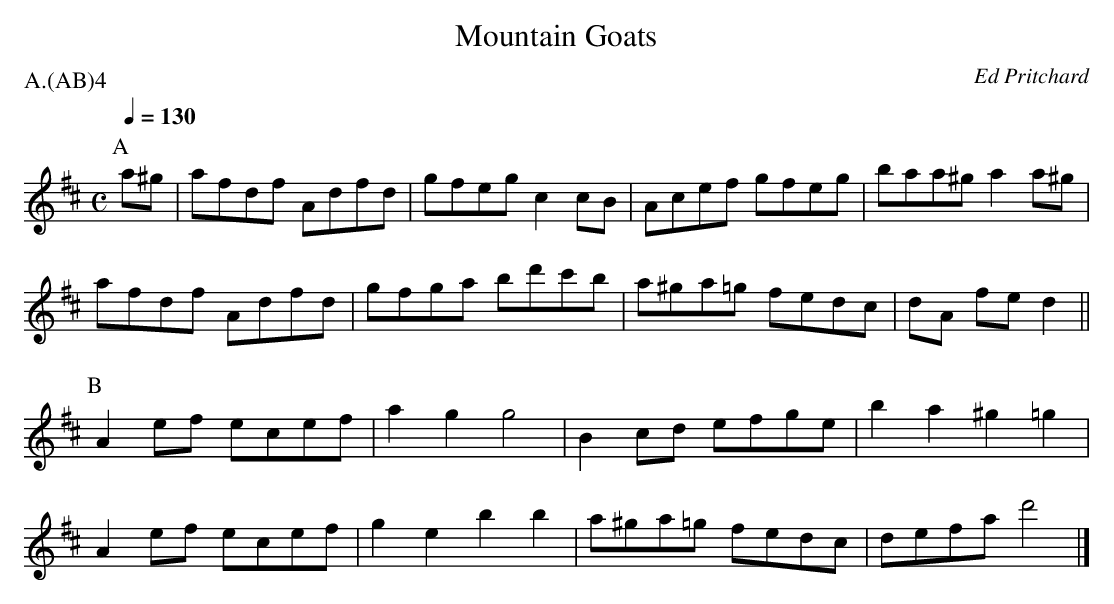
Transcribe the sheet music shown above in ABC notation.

X:1
T:Mountain Goats
C:Ed Pritchard
P:A.(AB)4
M:C
K:Dmaj
L:1/8
Q:1/4=130
P:A
a^g |\
afdf Adfd | gfeg c2 cB | Acef gfeg | baa^g a2 a^g |
afdf Adfd | gfga bd'c'b | a^ga=g fedc | dA fe d2 ||
P:B
A2 ef ecef | a2 g2 g4 | B2 cd efge | b2 a2 ^g2 =g2 |
A2 ef ecef | g2 e2 b2 b2 | a^ga=g fedc | defa d'4 |]
